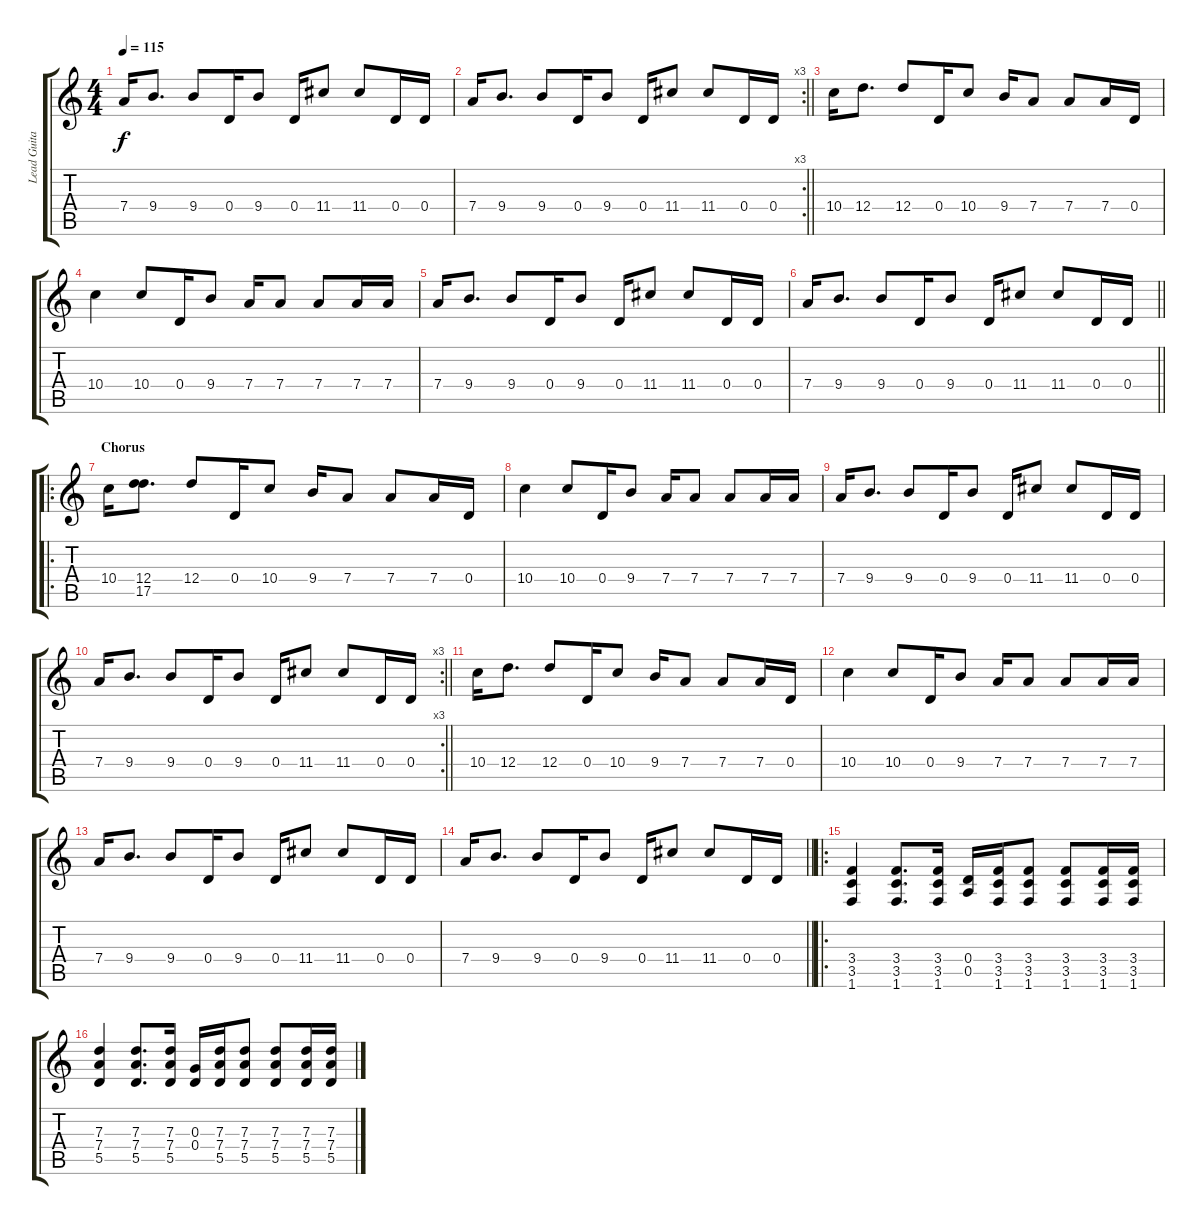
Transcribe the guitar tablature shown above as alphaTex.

\track ("Lead Guitar(Daniel)" "Lead Guita") {instrument overdrivenguitar}
\staff {score tabs}
\tuning (E4 B3 G3 D3 A2 E2) {hide}
\ts (4 4)
\tempo 115
\clef g2
\ks c
7.4.16{dy f} 9.4.8{d} 9.4.8 0.4.16 9.4.8 0.4.16 11.4.8 11.4.8 0.4.16 0.4.16 |
\rc 3
\barLineRight lightlight
7.4.16 9.4.8{d} 9.4.8 0.4.16 9.4.8 0.4.16 11.4.8 11.4.8 0.4.16 0.4.16 |
\section ("" "")
10.4.16 12.4.8{d} 12.4.8 0.4.16 10.4.8 9.4.16 7.4.8 7.4.8 7.4.16 0.4.16 |
10.4.4 10.4.8 0.4.16 9.4.8 7.4.16 7.4.8 7.4.8 7.4.16 7.4.16 |
7.4.16 9.4.8{d} 9.4.8 0.4.16 9.4.8 0.4.16 11.4.8 11.4.8 0.4.16 0.4.16 |
\barLineRight lightlight
7.4.16 9.4.8{d} 9.4.8 0.4.16 9.4.8 0.4.16 11.4.8 11.4.8 0.4.16 0.4.16 |
\ro
\section ("" "Chorus")
10.4.16 (12.4 17.5).8{d} 12.4.8 0.4.16 10.4.8 9.4.16 7.4.8 7.4.8 7.4.16 0.4.16 |
10.4.4 10.4.8 0.4.16 9.4.8 7.4.16 7.4.8 7.4.8 7.4.16 7.4.16 |
7.4.16 9.4.8{d} 9.4.8 0.4.16 9.4.8 0.4.16 11.4.8 11.4.8 0.4.16 0.4.16 |
\rc 3
\barLineRight lightlight
7.4.16 9.4.8{d} 9.4.8 0.4.16 9.4.8 0.4.16 11.4.8 11.4.8 0.4.16 0.4.16 |
\section ("" "")
10.4.16 12.4.8{d} 12.4.8 0.4.16 10.4.8 9.4.16 7.4.8 7.4.8 7.4.16 0.4.16 |
10.4.4 10.4.8 0.4.16 9.4.8 7.4.16 7.4.8 7.4.8 7.4.16 7.4.16 |
7.4.16 9.4.8{d} 9.4.8 0.4.16 9.4.8 0.4.16 11.4.8 11.4.8 0.4.16 0.4.16 |
\barLineRight lightlight
7.4.16 9.4.8{d} 9.4.8 0.4.16 9.4.8 0.4.16 11.4.8 11.4.8 0.4.16 0.4.16 |
\ro
\section ("" "")
(3.4 3.5 1.6).4 (3.4 3.5 1.6).8{d} (3.4 3.5 1.6).16 (0.4 0.5).16 (3.4 3.5 1.6).16 (3.4 3.5 1.6).8 (3.4 3.5 1.6).8 (3.4 3.5 1.6).16 (3.4 3.5 1.6).16 |
(7.3 7.4 5.5).4 (7.3 7.4 5.5).8{d} (7.3 7.4 5.5).16 (0.3 0.4).16 (7.3 7.4 5.5).16 (7.3 7.4 5.5).8 (7.3 7.4 5.5).8 (7.3 7.4 5.5).16 (7.3 7.4 5.5).16
